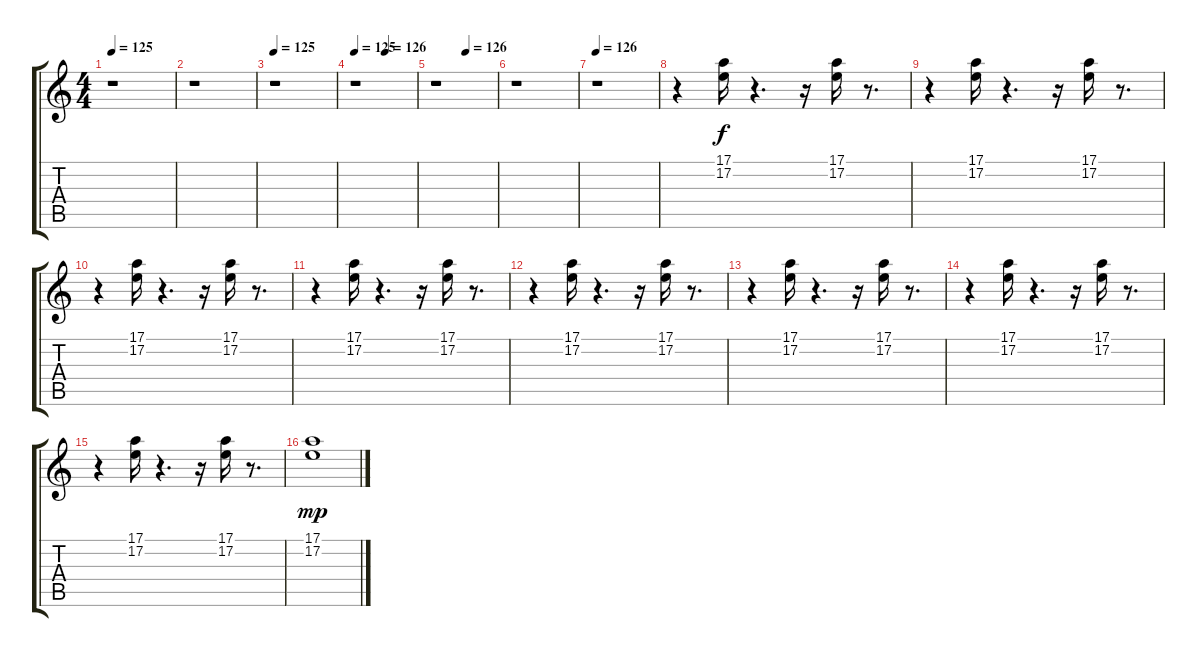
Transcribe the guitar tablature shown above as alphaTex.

\track "" {instrument tremolostrings}
\staff {score tabs}
\tuning (E4 B3 G3 D3 A2 E2) {hide}
\ts (4 4)
\tempo 125
\clef g2
\ks c
r.1{dy f} |
r.1 |
\tempo 125
r.1 |
\tempo 125
\tempo (126 0.5)
r.1 |
\tempo (126 0.5)
r.1 |
r.1 |
\tempo 126
r.1 |
r.4 (17.1 17.2).16{volume 9 instrument viola} r.4{d} r.16 (17.1 17.2).16 r.8{d} |
r.4 (17.1 17.2).16 r.4{d} r.16 (17.1 17.2).16 r.8{d} |
r.4 (17.1 17.2).16 r.4{d} r.16 (17.1 17.2).16 r.8{d} |
r.4 (17.1 17.2).16 r.4{d} r.16 (17.1 17.2).16 r.8{d} |
r.4 (17.1 17.2).16 r.4{d} r.16 (17.1 17.2).16 r.8{d} |
r.4 (17.1 17.2).16 r.4{d} r.16 (17.1 17.2).16 r.8{d} |
r.4 (17.1 17.2).16 r.4{d} r.16 (17.1 17.2).16 r.8{d} |
r.4 (17.1 17.2).16 r.4{d} r.16 (17.1 17.2).16 r.8{d} |
(17.1 17.2).1{dy mp}
